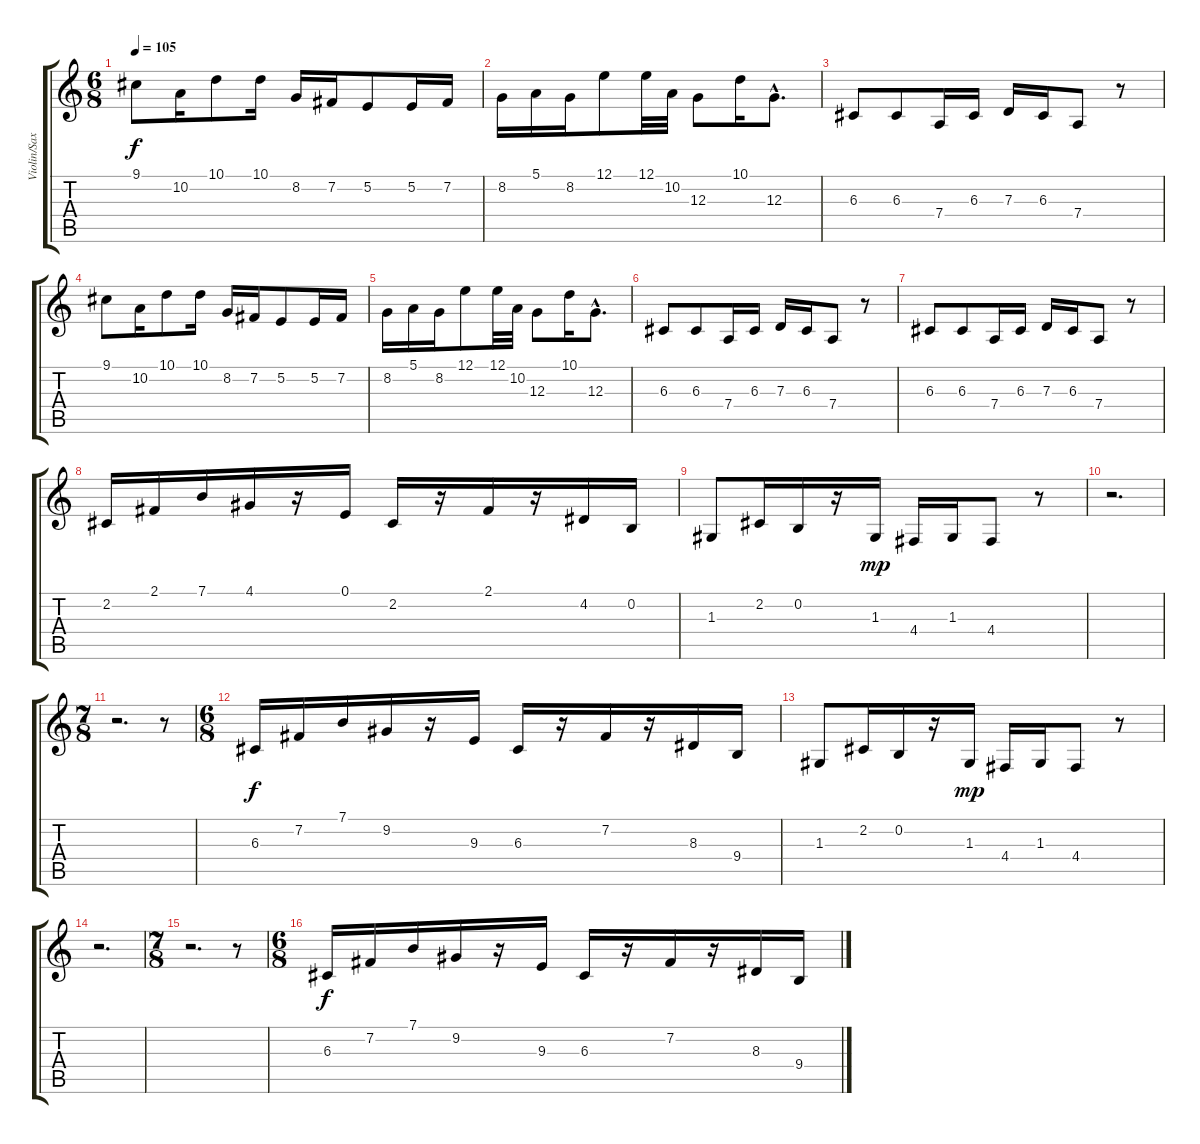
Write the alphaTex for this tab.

\track ("Violin/Sax" "Violin/Sax") {instrument violin}
\staff {score tabs}
\tuning (E4 B3 G3 D3 A2 E2) {hide}
\ts (6 8)
\tempo 105
\clef g2
\ks c
9.1.8{dy f} 10.2.16 10.1.8 10.1.16 8.2.16 7.2.16 5.2.8 5.2.16 7.2.16 |
8.2.16 5.1.16 8.2.16 12.1.8 12.1.32 10.2.32 12.3.8 10.1.16 12.3{hac}.8{d} |
6.3.8 6.3.8 7.4.16 6.3.16 7.3.16 6.3.16 7.4.8 r.8 |
9.1.8 10.2.16 10.1.8 10.1.16 8.2.16 7.2.16 5.2.8 5.2.16 7.2.16 |
8.2.16 5.1.16 8.2.16 12.1.8 12.1.32 10.2.32 12.3.8 10.1.16 12.3{hac}.8{d} |
6.3.8 6.3.8 7.4.16 6.3.16 7.3.16 6.3.16 7.4.8 r.8 |
6.3.8 6.3.8 7.4.16 6.3.16 7.3.16 6.3.16 7.4.8 r.8 |
2.2.16{instrument altosax} 2.1.16 7.1.16 4.1.16 r.16 0.1.16 2.2.16 r.16 2.1.16 r.16 4.2.16 0.2.16 |
1.3.8 2.2.16 0.2.16 r.16 1.3.16{dy mp} 4.4.16 1.3.16 4.4.8 r.8 |
r.2{d} |
\ts (7 8)
r.2{d} r.8 |
\ts (6 8)
6.3.16{dy f} 7.2.16 7.1.16 9.2.16 r.16 9.3.16 6.3.16 r.16 7.2.16 r.16 8.3.16 9.4.16 |
1.3.8 2.2.16 0.2.16 r.16 1.3.16{dy mp} 4.4.16 1.3.16 4.4.8 r.8 |
r.2{d} |
\ts (7 8)
r.2{d} r.8 |
\ts (6 8)
6.3.16{dy f} 7.2.16 7.1.16 9.2.16 r.16 9.3.16 6.3.16 r.16 7.2.16 r.16 8.3.16 9.4.16
